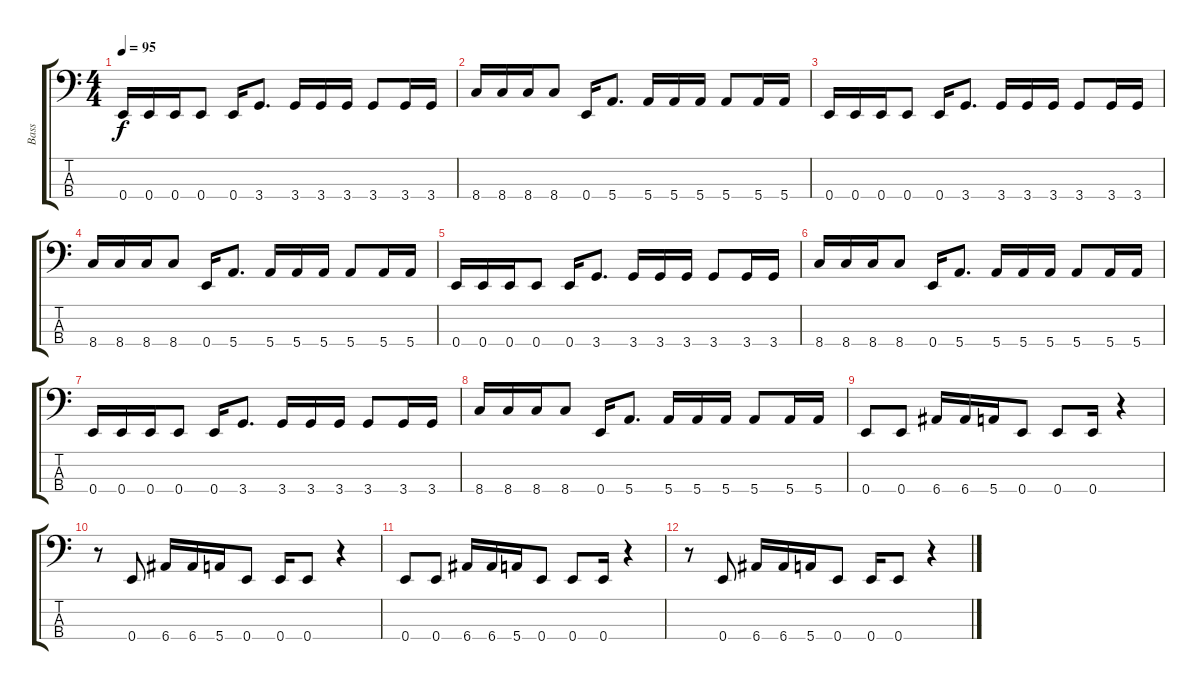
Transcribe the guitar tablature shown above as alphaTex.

\track ("Bass" "Bass") {instrument electricbassfinger}
\staff {score tabs}
\tuning (G2 D2 A1 E1) {hide}
\ts (4 4)
\tempo 95
\clef f4
\ks c
0.4.16{dy f} 0.4.16 0.4.16 0.4.8 0.4.16 3.4.8{d} 3.4.16 3.4.16 3.4.16 3.4.8 3.4.16 3.4.16 |
8.4.16 8.4.16 8.4.16 8.4.8 0.4.16 5.4.8{d} 5.4.16 5.4.16 5.4.16 5.4.8 5.4.16 5.4.16 |
0.4.16 0.4.16 0.4.16 0.4.8 0.4.16 3.4.8{d} 3.4.16 3.4.16 3.4.16 3.4.8 3.4.16 3.4.16 |
8.4.16 8.4.16 8.4.16 8.4.8 0.4.16 5.4.8{d} 5.4.16 5.4.16 5.4.16 5.4.8 5.4.16 5.4.16 |
0.4.16 0.4.16 0.4.16 0.4.8 0.4.16 3.4.8{d} 3.4.16 3.4.16 3.4.16 3.4.8 3.4.16 3.4.16 |
8.4.16 8.4.16 8.4.16 8.4.8 0.4.16 5.4.8{d} 5.4.16 5.4.16 5.4.16 5.4.8 5.4.16 5.4.16 |
0.4.16 0.4.16 0.4.16 0.4.8 0.4.16 3.4.8{d} 3.4.16 3.4.16 3.4.16 3.4.8 3.4.16 3.4.16 |
8.4.16 8.4.16 8.4.16 8.4.8 0.4.16 5.4.8{d} 5.4.16 5.4.16 5.4.16 5.4.8 5.4.16 5.4.16 |
0.4.8 0.4.8 6.4.16 6.4.16 5.4.16 0.4.8 0.4.8 0.4.16 r.4 |
r.8 0.4.8 6.4.16 6.4.16 5.4.16 0.4.8 0.4.16 0.4.8 r.4 |
0.4.8 0.4.8 6.4.16 6.4.16 5.4.16 0.4.8 0.4.8 0.4.16 r.4 |
r.8 0.4.8 6.4.16 6.4.16 5.4.16 0.4.8 0.4.16 0.4.8 r.4
